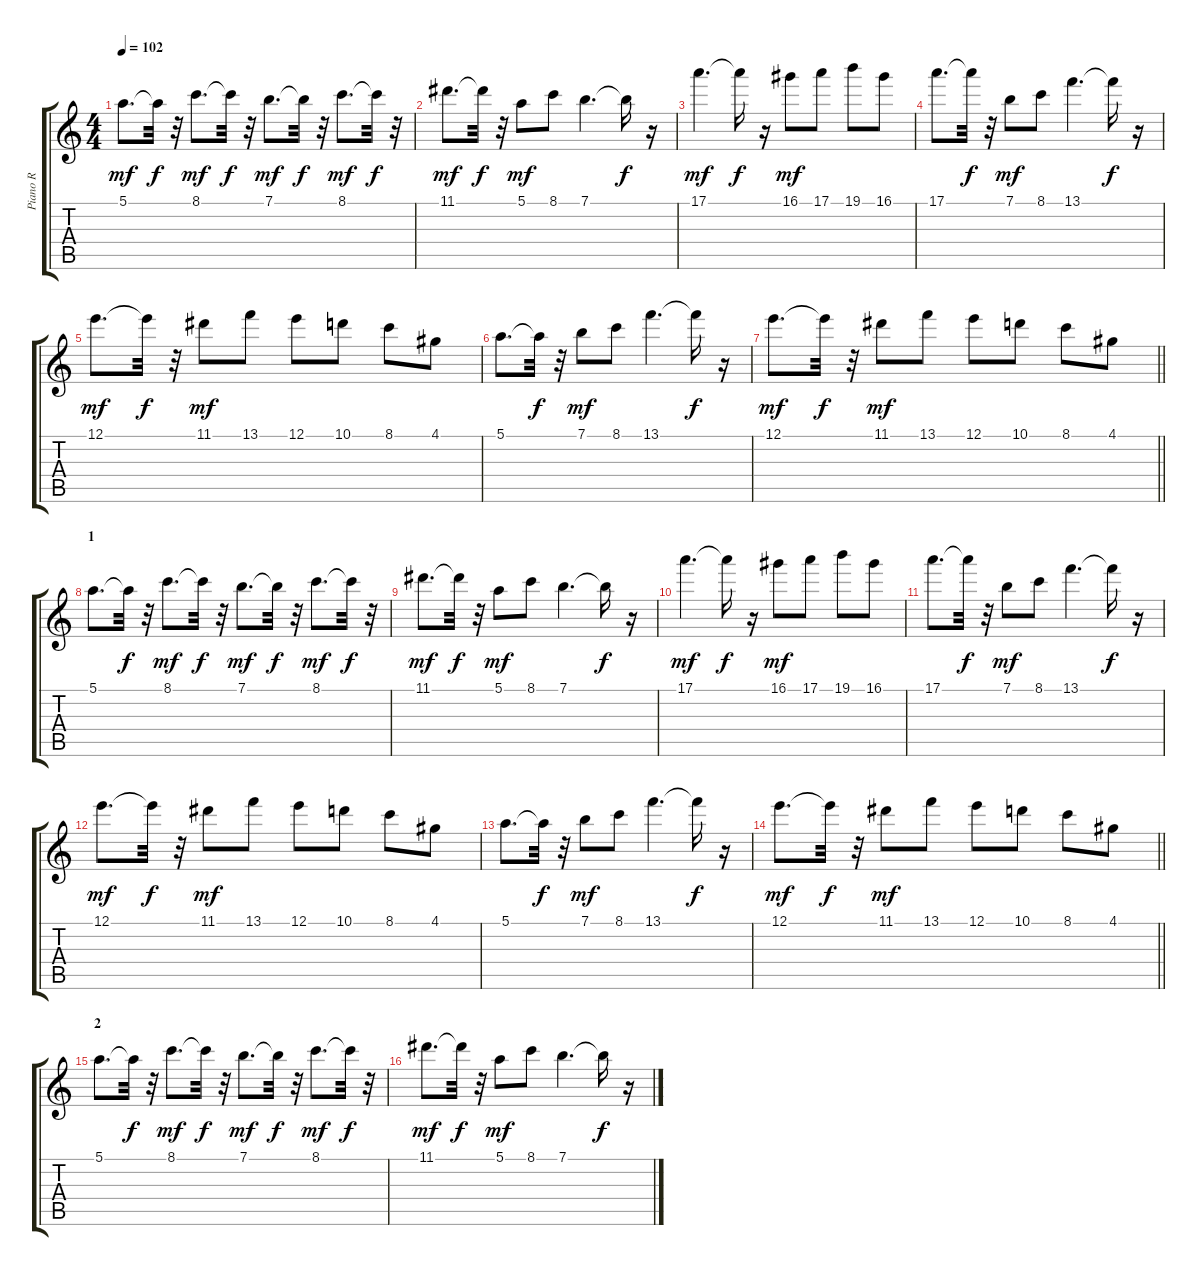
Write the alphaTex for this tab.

\track ("Piano R" "Piano R") {instrument vibraphone}
\staff {score tabs}
\tuning (E5 B3 G3 D3 A2 E2) {hide}
\ts (4 4)
\tempo 102
\clef g2
\ks c
5.1.8{d dy mf instrument vibraphone} 5.1{t}.32{dy f} r.32 8.1.8{d dy mf} 8.1{t}.32{dy f} r.32 7.1.8{d dy mf} 7.1{t}.32{dy f} r.32 8.1.8{d dy mf} 8.1{t}.32{dy f} r.32 |
11.1.8{d dy mf} 11.1{t}.32{dy f} r.32 5.1.8{dy mf} 8.1.8 7.1.4{d} 7.1{t}.16{dy f} r.16 |
17.1.4{d dy mf} 17.1{t}.16{dy f} r.16 16.1.8{dy mf} 17.1.8 19.1.8 16.1.8 |
17.1.8{d} 17.1{t}.32{dy f} r.32 7.1.8{dy mf} 8.1.8 13.1.4{d} 13.1{t}.16{dy f} r.16 |
12.1.8{d dy mf} 12.1{t}.32{dy f} r.32 11.1.8{dy mf} 13.1.8 12.1.8 10.1.8 8.1.8 4.1.8 |
5.1.8{d} 5.1{t}.32{dy f} r.32 7.1.8{dy mf} 8.1.8 13.1.4{d} 13.1{t}.16{dy f} r.16 |
\barLineRight lightlight
12.1.8{d dy mf} 12.1{t}.32{dy f} r.32 11.1.8{dy mf} 13.1.8 12.1.8 10.1.8 8.1.8 4.1.8 |
\section ("" "1")
5.1.8{d} 5.1{t}.32{dy f} r.32 8.1.8{d dy mf} 8.1{t}.32{dy f} r.32 7.1.8{d dy mf} 7.1{t}.32{dy f} r.32 8.1.8{d dy mf} 8.1{t}.32{dy f} r.32 |
11.1.8{d dy mf} 11.1{t}.32{dy f} r.32 5.1.8{dy mf} 8.1.8 7.1.4{d} 7.1{t}.16{dy f} r.16 |
17.1.4{d dy mf} 17.1{t}.16{dy f} r.16 16.1.8{dy mf} 17.1.8 19.1.8 16.1.8 |
17.1.8{d} 17.1{t}.32{dy f} r.32 7.1.8{dy mf} 8.1.8 13.1.4{d} 13.1{t}.16{dy f} r.16 |
12.1.8{d dy mf} 12.1{t}.32{dy f} r.32 11.1.8{dy mf} 13.1.8 12.1.8 10.1.8 8.1.8 4.1.8 |
5.1.8{d} 5.1{t}.32{dy f} r.32 7.1.8{dy mf} 8.1.8 13.1.4{d} 13.1{t}.16{dy f} r.16 |
\barLineRight lightlight
12.1.8{d dy mf} 12.1{t}.32{dy f} r.32 11.1.8{dy mf} 13.1.8 12.1.8 10.1.8 8.1.8 4.1.8 |
\section ("" "2")
5.1.8{d} 5.1{t}.32{dy f} r.32 8.1.8{d dy mf} 8.1{t}.32{dy f} r.32 7.1.8{d dy mf} 7.1{t}.32{dy f} r.32 8.1.8{d dy mf} 8.1{t}.32{dy f} r.32 |
11.1.8{d dy mf} 11.1{t}.32{dy f} r.32 5.1.8{dy mf} 8.1.8 7.1.4{d} 7.1{t}.16{dy f} r.16
